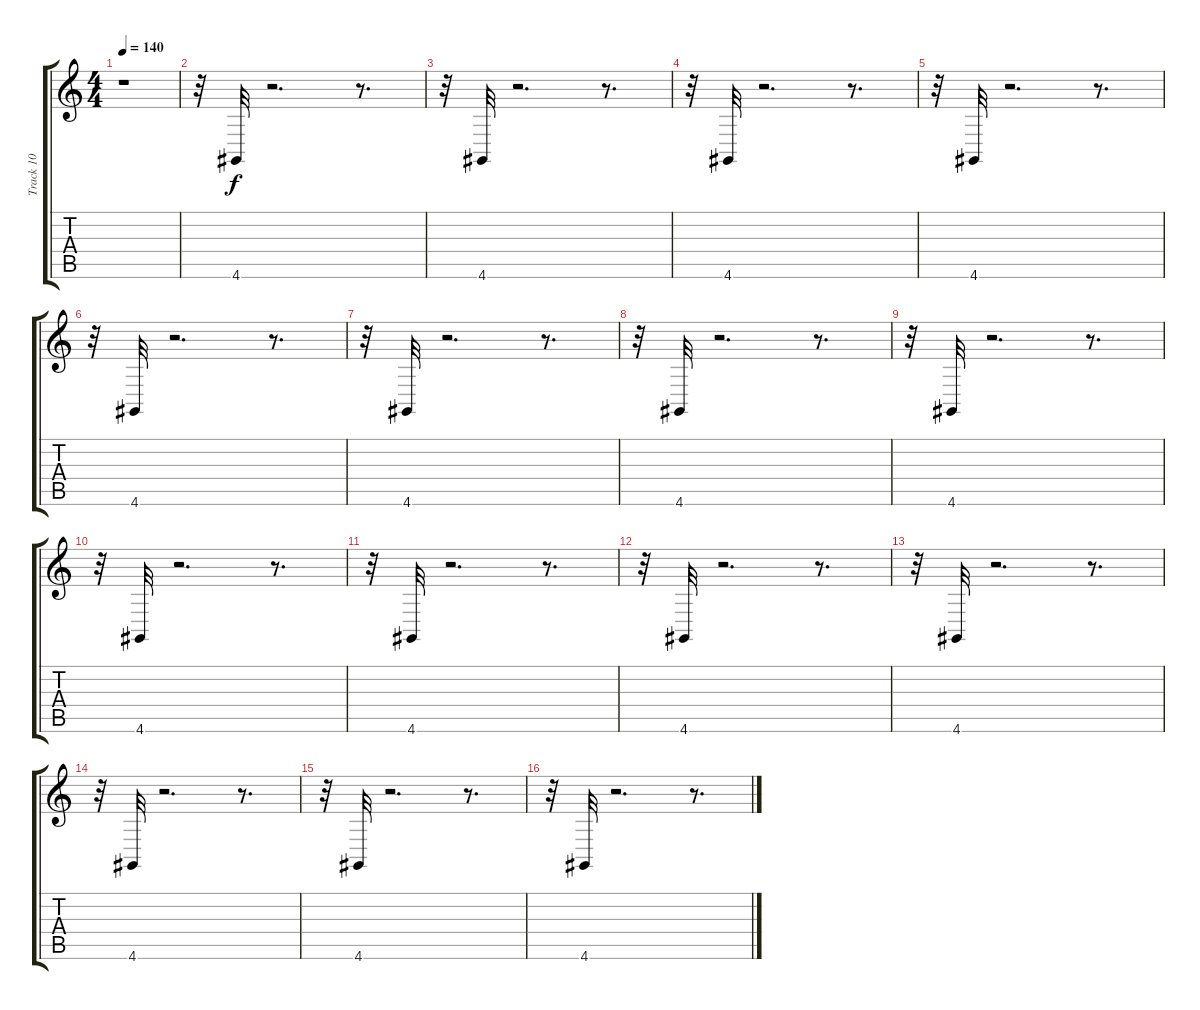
\track ("Track 10" "Track 10") {instrument acousticgrandpiano}
\staff {score tabs}
\tuning (E4 B3 G3 D3 A2 E2) {hide}
\ts (4 4)
\tempo 140
\clef g2
\ks c
r.1{dy f instrument acousticgrandpiano} |
r.32 4.6.32 r.2{d} r.8{d} |
r.32 4.6.32 r.2{d} r.8{d} |
r.32 4.6.32 r.2{d} r.8{d} |
r.32 4.6.32 r.2{d} r.8{d} |
r.32 4.6.32 r.2{d} r.8{d} |
r.32 4.6.32 r.2{d} r.8{d} |
r.32 4.6.32 r.2{d} r.8{d} |
r.32 4.6.32 r.2{d} r.8{d} |
r.32 4.6.32 r.2{d} r.8{d} |
r.32 4.6.32 r.2{d} r.8{d} |
r.32 4.6.32 r.2{d} r.8{d} |
r.32 4.6.32 r.2{d} r.8{d} |
r.32 4.6.32 r.2{d} r.8{d} |
r.32 4.6.32 r.2{d} r.8{d} |
r.32 4.6.32 r.2{d} r.8{d}
